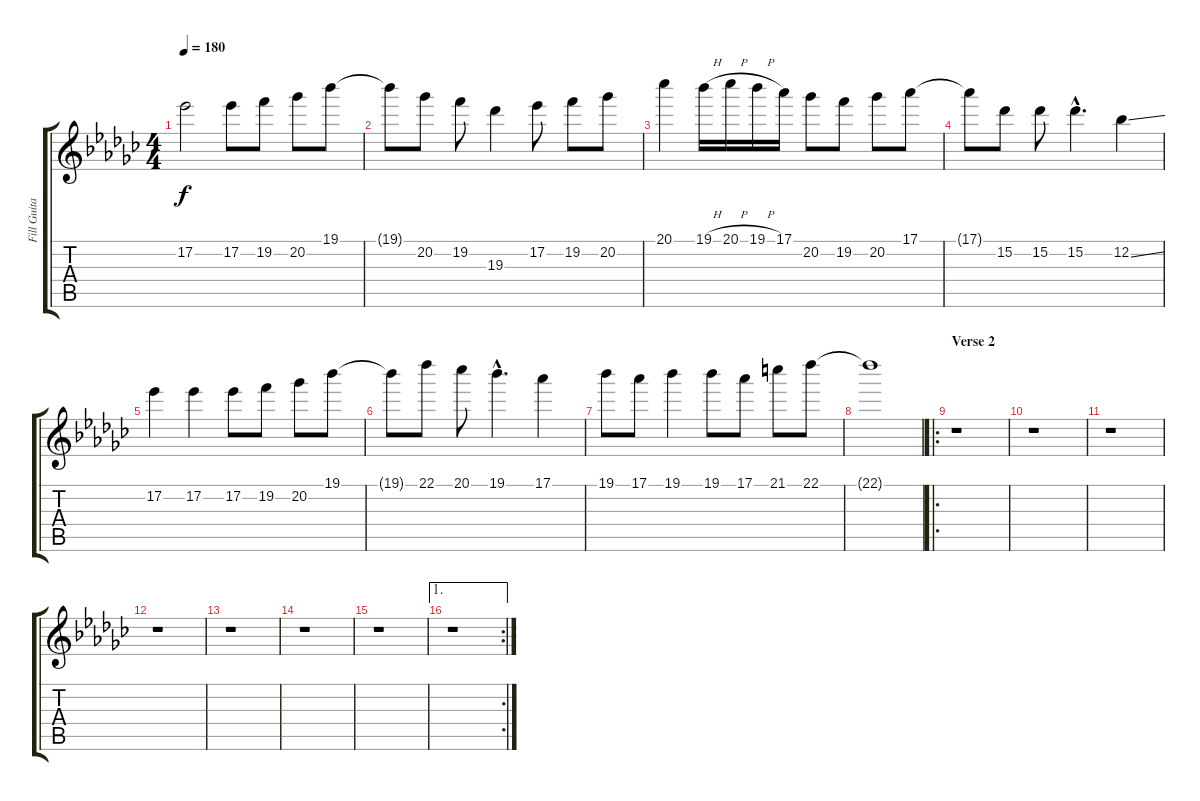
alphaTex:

\track ("Fill Guitar" "Fill Guita") {instrument distortionguitar}
\staff {score tabs}
\tuning (Eb4 Bb3 Gb3 Db3 Ab2 Eb2) {hide}
\ts (4 4)
\tempo 180
\clef g2
\ks ebminor
17.2.2{dy f} 17.2.8 19.2.8 20.2.8 19.1.8 |
19.1{t}.8 20.2.8 19.2.8 19.3.4 17.2.8 19.2.8 20.2.8 |
20.1.4 19.1{h}.16 20.1{h}.16 19.1{h}.16 17.1.16 20.2.8 19.2.8 20.2.8 17.1.8 |
17.1{t}.8 15.2.8 15.2.8 15.2{hac}.4{d} 12.2{ss}.4 |
17.2.4 17.2.4 17.2.8 19.2.8 20.2.8 19.1.8 |
19.1{t}.8 22.1.8 20.1.8 19.1{hac}.4{d} 17.1.4 |
19.1.8 17.1.8 19.1.4 19.1.8 17.1.8 21.1.8 22.1.8 |
22.1{t}.1 |
\ro
\section ("" "Verse 2")
r.1 |
r.1 |
r.1 |
r.1 |
r.1 |
r.1 |
r.1 |
\ae 1
\rc 2
r.1
